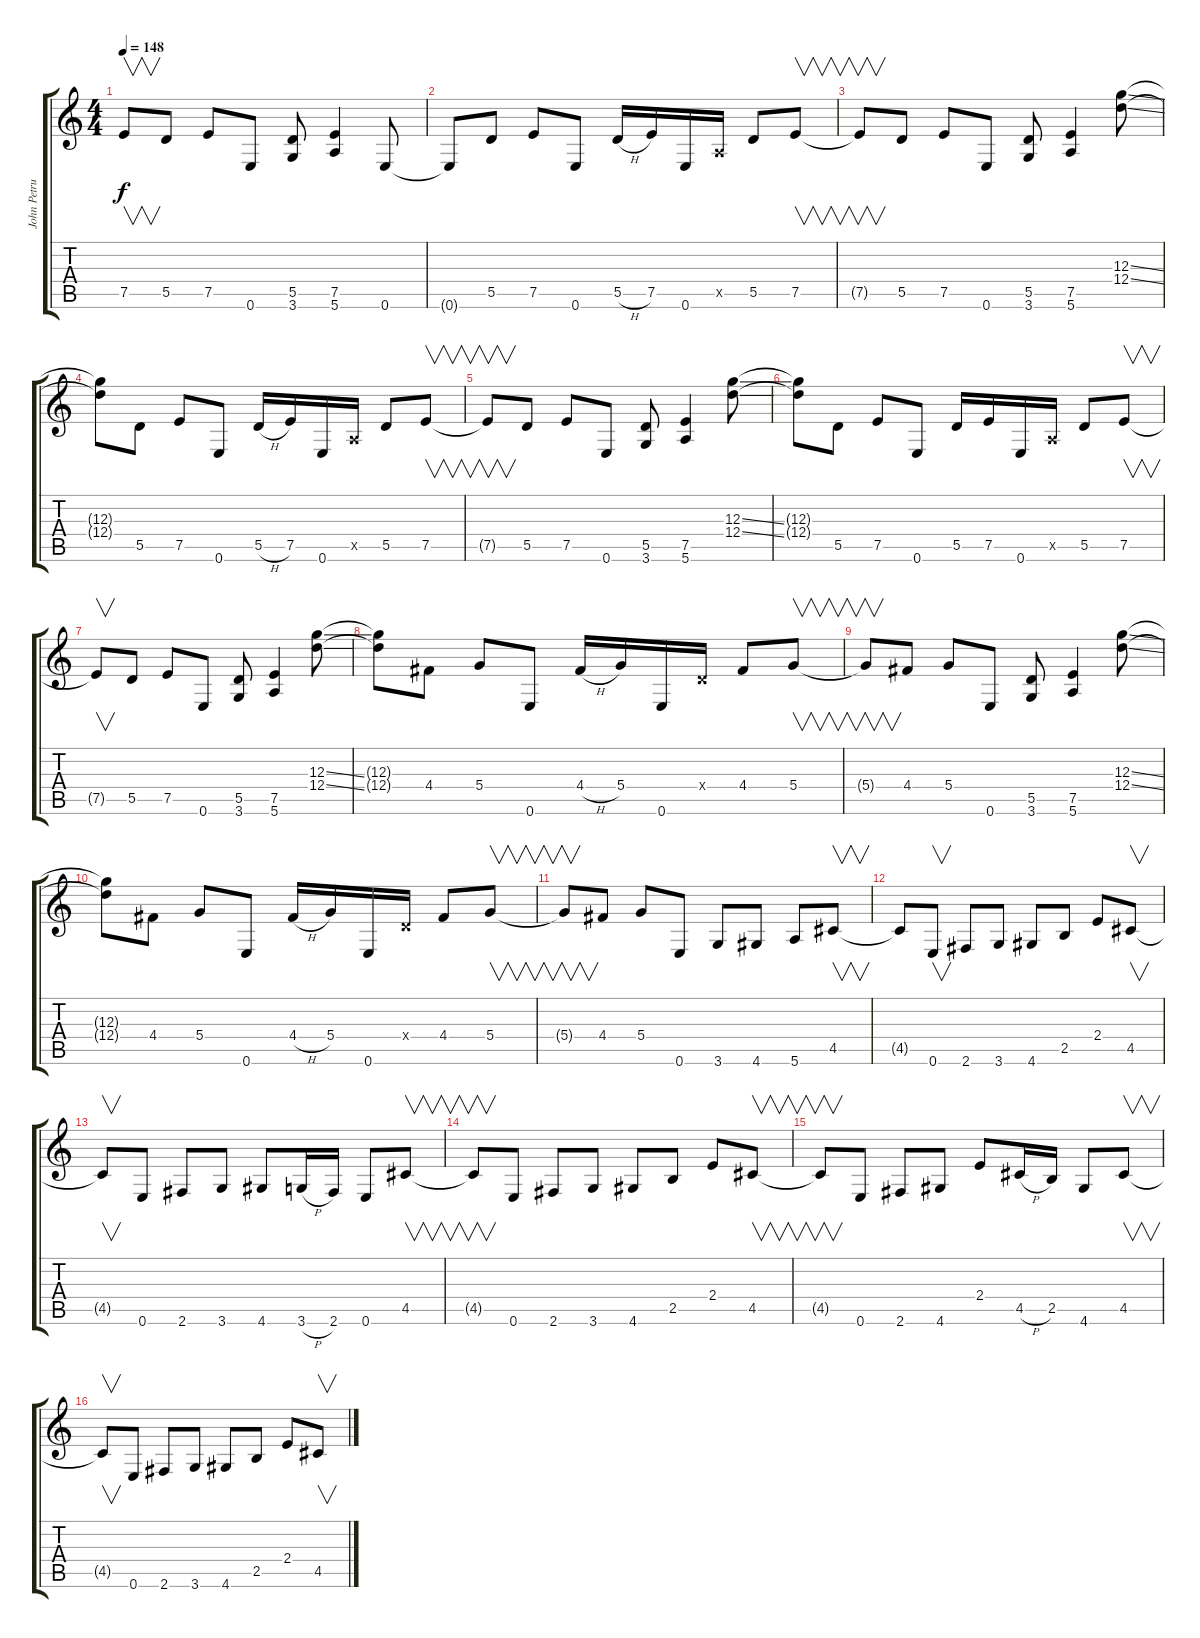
\track ("John Petrucci - 6 Strings Guitar" "John Petru") {instrument distortionguitar}
\staff {score tabs}
\tuning (E4 B3 G3 D3 A2 E2) {hide}
\ts (4 4)
\tempo 148
\clef g2
\ks c
7.5{t}.8{v dy f} 5.5.8 7.5.8 0.6.8 (5.5 3.6).8 (7.5 5.6).4 0.6.8 |
0.6{t}.8 5.5.8 7.5.8 0.6.8 5.5{h}.16 7.5.16 0.6.16 0.5{x}.16 5.5.8 7.5.8{v} |
7.5{t}.8{v} 5.5.8 7.5.8 0.6.8 (5.5 3.6).8 (7.5 5.6).4 (12.3{ss} 12.4{ss}).8 |
(12.3{t} 12.4{t}).8 5.5.8 7.5.8 0.6.8 5.5{h}.16 7.5.16 0.6.16 0.5{x}.16 5.5.8 7.5.8{v} |
7.5{t}.8{v} 5.5.8 7.5.8 0.6.8 (5.5 3.6).8 (7.5 5.6).4 (12.3{ss} 12.4{ss}).8 |
(12.3{t} 12.4{t}).8 5.5.8 7.5.8 0.6.8 5.5.16 7.5.16 0.6.16 0.5{x}.16 5.5.8 7.5.8{v} |
7.5{t}.8{v} 5.5.8 7.5.8 0.6.8 (5.5 3.6).8 (7.5 5.6).4 (12.3{ss} 12.4{ss}).8 |
(12.3{t} 12.4{t}).8 4.4.8 5.4.8 0.6.8 4.4{h}.16 5.4.16 0.6.16 0.4{x}.16 4.4.8 5.4.8{v} |
5.4{t}.8{v} 4.4.8 5.4.8 0.6.8 (5.5 3.6).8 (7.5 5.6).4 (12.3{ss} 12.4{ss}).8 |
(12.3{t} 12.4{t}).8 4.4.8 5.4.8 0.6.8 4.4{h}.16 5.4.16 0.6.16 0.4{x}.16 4.4.8 5.4.8{v} |
5.4{t}.8{v} 4.4.8 5.4.8 0.6.8 3.6.8 4.6.8 5.6.8 4.5.8{v} |
4.5{t}.8 0.6.8{v} 2.6.8 3.6.8 4.6.8 2.5.8 2.4.8 4.5.8{v} |
4.5{t}.8{v} 0.6.8 2.6.8 3.6.8 4.6.8 3.6{h}.16 2.6.16 0.6.8 4.5.8{v} |
4.5{t}.8{v} 0.6.8 2.6.8 3.6.8 4.6.8 2.5.8 2.4.8 4.5.8{v} |
4.5{t}.8{v} 0.6.8 2.6.8 4.6.8 2.4.8 4.5{h}.16 2.5.16 4.6.8 4.5.8{v} |
4.5{t}.8{v} 0.6.8 2.6.8 3.6.8 4.6.8 2.5.8 2.4.8 4.5.8{v}
